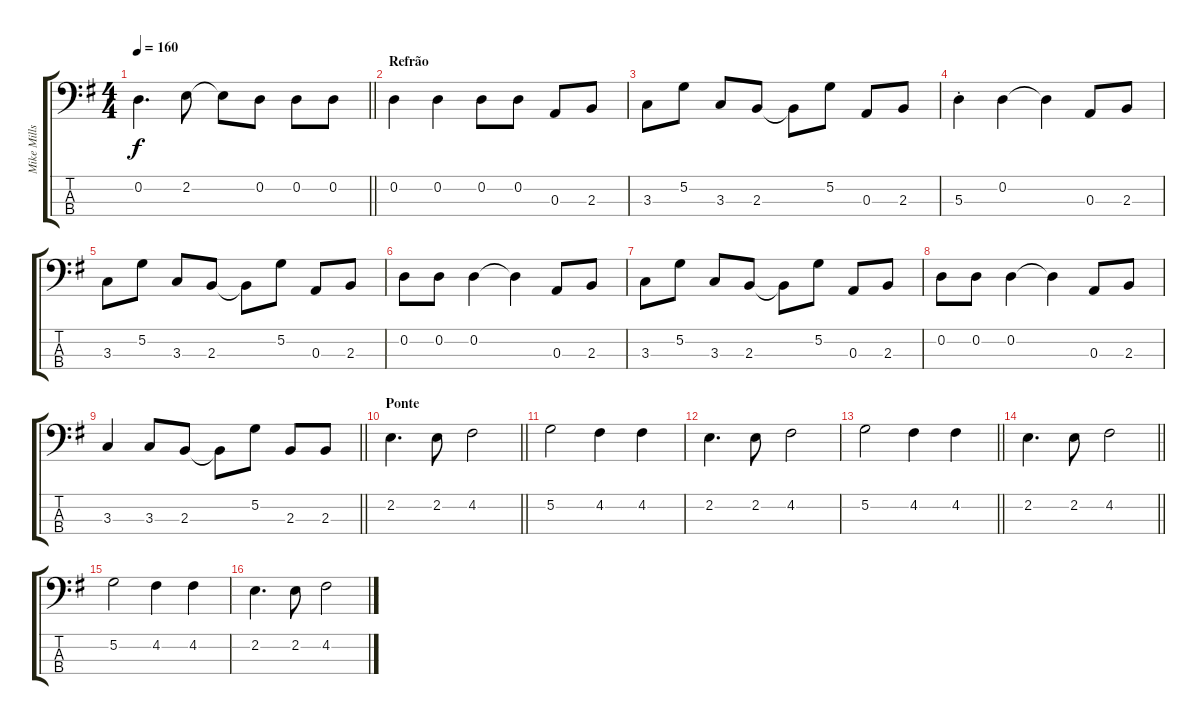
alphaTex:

\track ("Mike Mills (Bass)" "Mike Mills") {instrument electricbasspick}
\staff {score tabs}
\tuning (G2 D2 A1 E1) {hide}
\ts (4 4)
\tempo 160
\clef f4
\barLineRight lightlight
\ks g
0.2.4{d dy f} 2.2.8 2.2{t}.8 0.2.8 0.2.8 0.2.8 |
\section ("" "Refrão")
0.2.4 0.2.4 0.2.8 0.2.8 0.3.8 2.3.8 |
3.3.8 5.2.8 3.3.8 2.3.8 2.3{t}.8 5.2.8 0.3.8 2.3.8 |
5.3{st}.4 0.2.4 0.2{t}.4 0.3.8 2.3.8 |
3.3.8 5.2.8 3.3.8 2.3.8 2.3{t}.8 5.2.8 0.3.8 2.3.8 |
0.2.8 0.2.8 0.2.4 0.2{t}.4 0.3.8 2.3.8 |
3.3.8 5.2.8 3.3.8 2.3.8 2.3{t}.8 5.2.8 0.3.8 2.3.8 |
0.2.8 0.2.8 0.2.4 0.2{t}.4 0.3.8 2.3.8 |
\barLineRight lightlight
3.3.4 3.3.8 2.3.8 2.3{t}.8 5.2.8 2.3.8 2.3.8 |
\section ("" "Ponte")
\barLineRight lightlight
2.2.4{d} 2.2.8 4.2.2 |
\section ("" "")
5.2.2 4.2.4 4.2.4 |
2.2.4{d} 2.2.8 4.2.2 |
\barLineRight lightlight
5.2.2 4.2.4 4.2.4 |
\barLineRight lightlight
2.2.4{d} 2.2.8 4.2.2 |
5.2.2 4.2.4 4.2.4 |
2.2.4{d} 2.2.8 4.2.2
